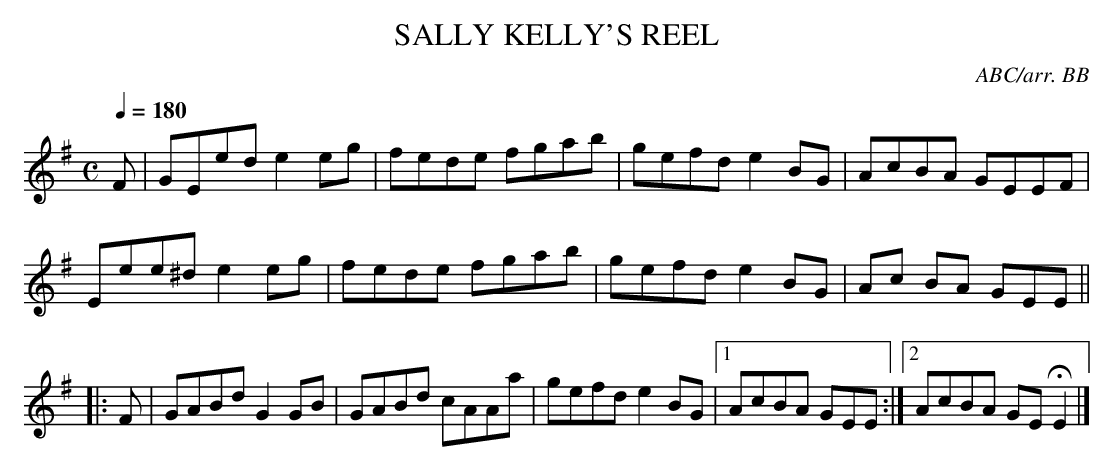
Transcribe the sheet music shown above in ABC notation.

X:1
T:SALLY KELLY'S REEL
C:ABC/arr. BB
Q:1/4=180
L:1/8
M:C
K:Em
F|GEed e2eg|fede fgab|gefd e2BG|AcBA GEEF|
Eee^d e2eg|fede fgab|gefd e2BG|Ac BA GEE||
|:F|GABd G2GB|GABd cAAa|gefd e2BG|1 AcBA GEE:|\
[2 AcBA GEHE2|]
